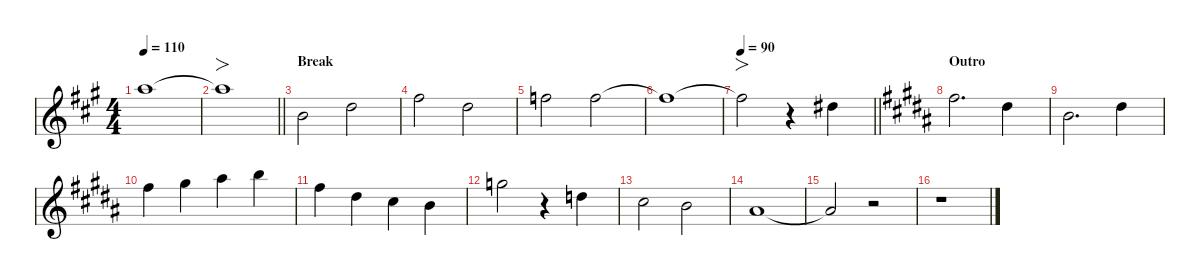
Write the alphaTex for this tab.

\defaultSystemsLayout 4
\hideDynamics
\bracketExtendMode nobrackets
\singleTrackTrackNamePolicy hidden
\multiTrackTrackNamePolicy hidden
\firstSystemTrackNameMode fullname
\firstSystemTrackNameOrientation horizontal
\otherSystemsTrackNameOrientation horizontal
\track ("Soprano Choir" "Choir") {multiBarRest instrument choiraahs}
\staff {score}
\tuning (E4 B3 G3 D3 A2 E2)
\ts (4 4)
\tempo 110
\clef g2
\ks a
17.1{acc forcenatural}.1{dy mf} |
\barLineRight lightlight
17.1{t acc forcenatural}.1{fo} |
\section ("" "Break")
16.3{acc forcenatural}.2 15.2{acc forcenatural}.2 |
14.1{acc #}.2 15.2{acc forcenatural}.2 |
13.1{acc forcenatural}.2 13.1{acc forcenatural}.2 |
13.1{t acc forcenatural}.1 |
\tempo 90
\barLineRight lightlight
13.1{t acc forcenatural}.2{fo} r.4 11.1{acc #}.4 |
\section ("" "Outro")
\ks b
14.1{acc #}.2{d} 16.2{acc #}.4 |
16.3{acc forcenatural}.2{d} 16.2{acc #}.4 |
14.1{acc #}.4 16.1{acc #}.4 18.1{acc #}.4 19.1{acc forcenatural}.4 |
19.2{acc #}.4 20.3{acc #}.4 18.3{acc #}.4 16.3{acc forcenatural}.4 |
15.1{acc forcenatural}.2 r.4 10.1{acc forcenatural}.4 |
9.1{acc #}.2 7.1{acc forcenatural}.2 |
6.1{acc #}.1 |
6.1{t acc #}.2 r.2 |
r.1
